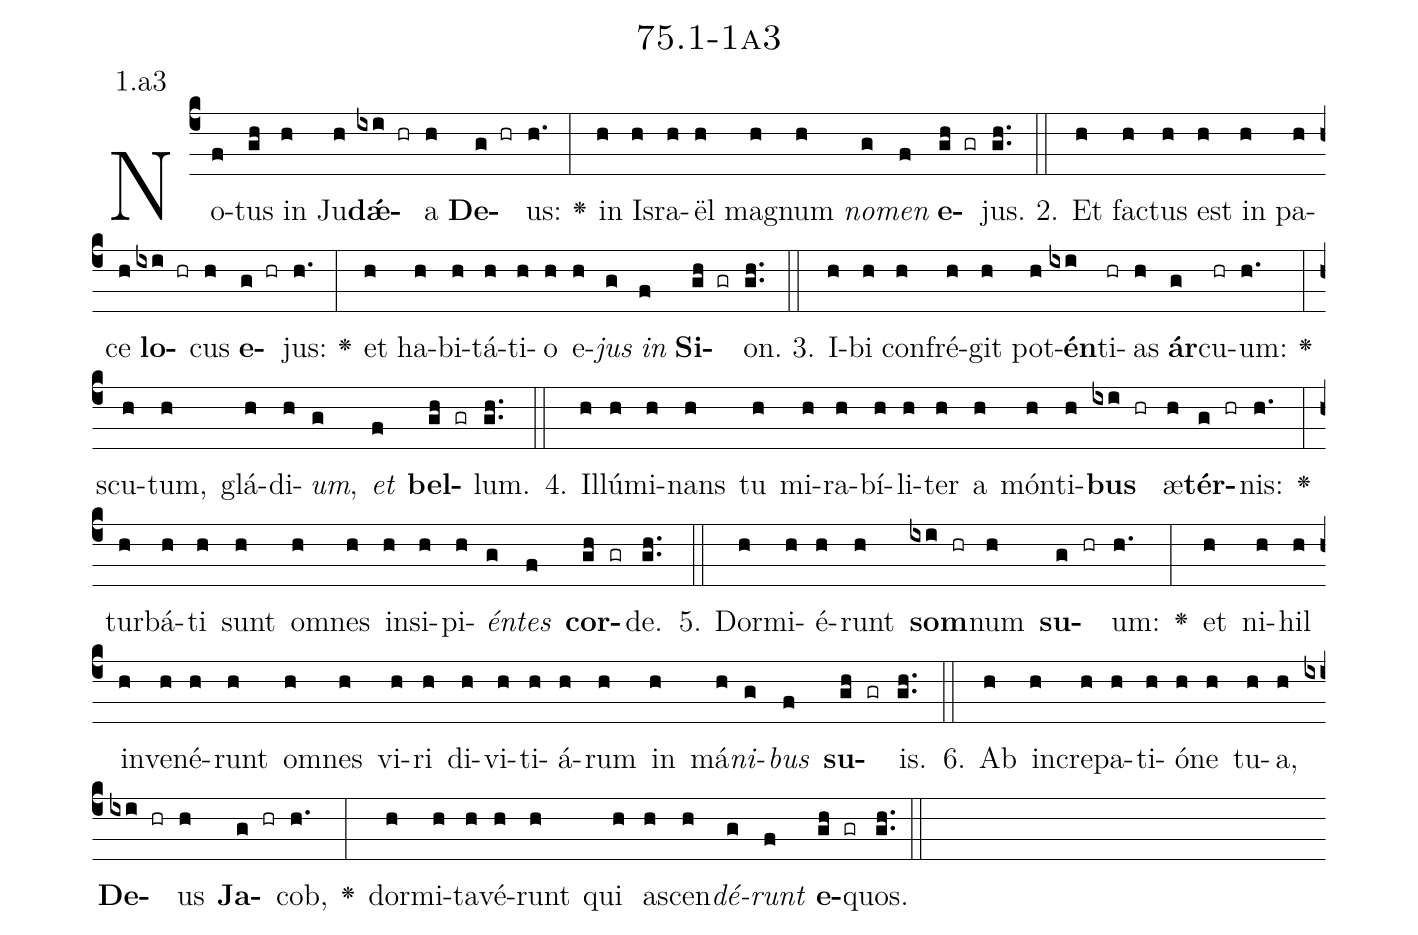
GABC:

name: 75.1-1a3;
annotation: 1.a3;
%%
(c4)No(f)tus(gh) in(h) Ju(h)<b>dǽ</b>(ixi hr)a(h) <b>De</b>(g hr)us:(h.) <v>\greheightstar</v>(:) in(h) Is(h)ra(h)ël(h) ma(h)gnum(h) <i>no</i>(g)<i>men</i>(f) <b>e</b>(gh gr)jus.(gh..) (::)
2. Et(h) fac(h)tus(h) est(h) in(h) pa(h)ce(h) <b>lo</b>(ixi hr)cus(h) <b>e</b>(g hr)jus:(h.) <v>\greheightstar</v>(:) et(h) ha(h)bi(h)tá(h)ti(h)o(h) e(h)<i>jus</i>(g) <i>in</i>(f) <b>Si</b>(gh gr)on.(gh..) (::)
3. I(h)bi(h) con(h)fré(h)git(h) pot(h)<b>én</b>(ixi)ti(hr)as(h) <b>ár</b>(g)cu(hr)um:(h.) <v>\greheightstar</v>(:) scu(h)tum,(h) glá(h)di(h)<i>um</i>,(g) <i>et</i>(f) <b>bel</b>(gh gr)lum.(gh..) (::)
4. Il(h)lú(h)mi(h)nans(h) tu(h) mi(h)ra(h)bí(h)li(h)ter(h) a(h) món(h)ti(h)<b>bus</b>(ixi hr) æ(h)<b>tér</b>(g hr)nis:(h.) <v>\greheightstar</v>(:) tur(h)bá(h)ti(h) sunt(h) om(h)nes(h) in(h)si(h)pi(h)<i>én</i>(g)<i>tes</i>(f) <b>cor</b>(gh gr)de.(gh..) (::)
5. Dor(h)mi(h)é(h)runt(h) <b>som</b>(ixi hr)num(h) <b>su</b>(g hr)um:(h.) <v>\greheightstar</v>(:) et(h) ni(h)hil(h) in(h)ve(h)né(h)runt(h) om(h)nes(h) vi(h)ri(h) di(h)vi(h)ti(h)á(h)rum(h) in(h) má(h)<i>ni</i>(g)<i>bus</i>(f) <b>su</b>(gh gr)is.(gh..) (::)
6. Ab(h) in(h)cre(h)pa(h)ti(h)ó(h)ne(h) tu(h)a,(h) <b>De</b>(ixi hr)us(h) <b>Ja</b>(g hr)cob,(h.) <v>\greheightstar</v>(:) dor(h)mi(h)ta(h)vé(h)runt(h) qui(h) a(h)scen(h)<i>dé</i>(g)<i>runt</i>(f) <b>e</b>(gh gr)quos.(gh..) (::)
